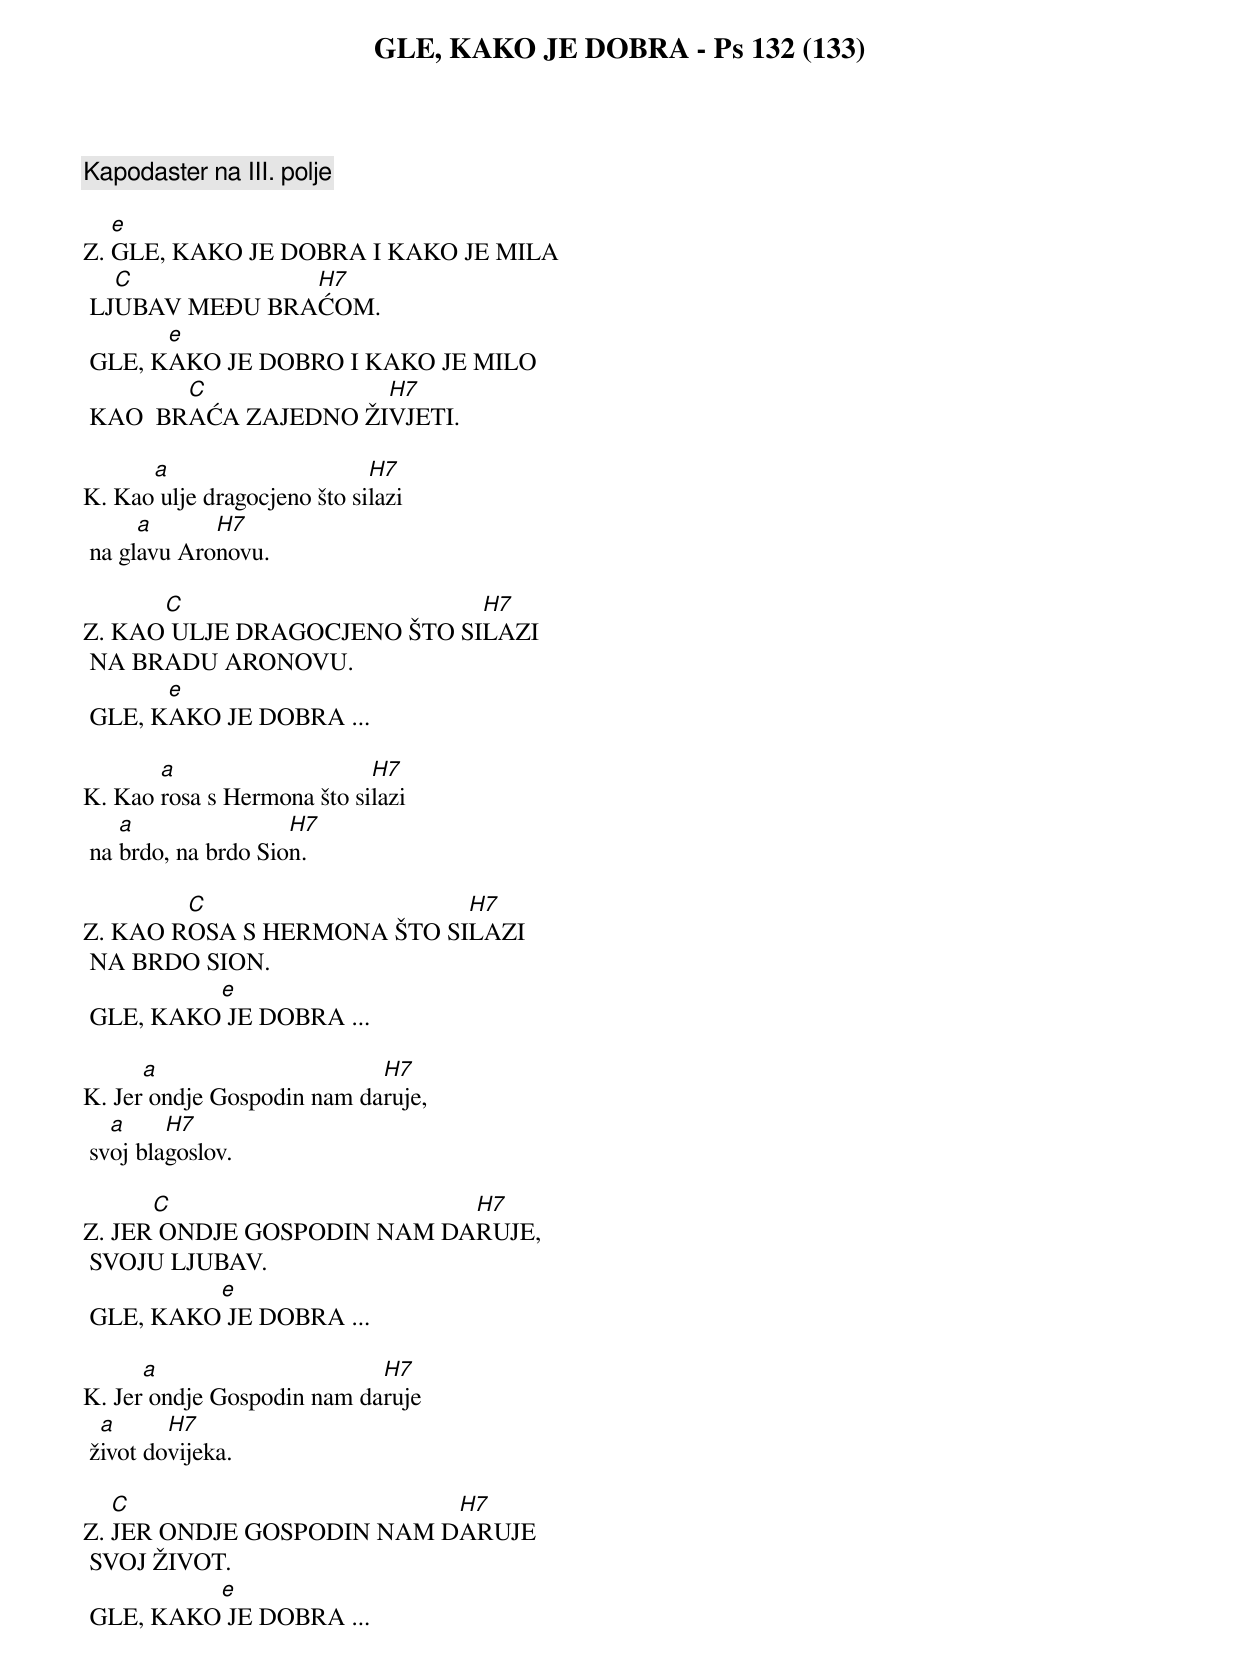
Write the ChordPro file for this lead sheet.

{title: GLE, KAKO JE DOBRA - Ps 132 (133)}

{comment: Kapodaster na III. polje}

Z.	[e]GLE, KAKO JE DOBRA I KAKO JE MILA
	LJ[C]UBAV MEĐU BRA[H7]ĆOM.
	GLE, K[e]AKO JE DOBRO I KAKO JE MILO
	KAO  BR[C]AĆA ZAJEDNO ŽI[H7]VJETI.

K.	Kao[a] ulje dragocjeno što si[H7]lazi
	na gl[a]avu Aro[H7]novu.

Z.	KAO[C] ULJE DRAGOCJENO ŠTO SI[H7]LAZI
	NA BRADU ARONOVU.
	GLE, K[e]AKO JE DOBRA ...

K.	Kao [a]rosa s Hermona što si[H7]lazi
	na [a]brdo, na brdo Sio[H7]n.

Z.	KAO R[C]OSA S HERMONA ŠTO SI[H7]LAZI
	NA BRDO SION.
	GLE, KAKO[e] JE DOBRA ...

K.	Jer[a] ondje Gospodin nam da[H7]ruje,
	sv[a]oj bla[H7]goslov.

Z.	JER[C] ONDJE GOSPODIN NAM DA[H7]RUJE,
	SVOJU LJUBAV.
	GLE, KAKO[e] JE DOBRA ...

K.	Jer[a] ondje Gospodin nam da[H7]ruje
	ž[a]ivot do[H7]vijeka.

Z.	[C]JER ONDJE GOSPODIN NAM D[H7]ARUJE
	SVOJ ŽIVOT.
	GLE, KAKO[e] JE DOBRA ...
